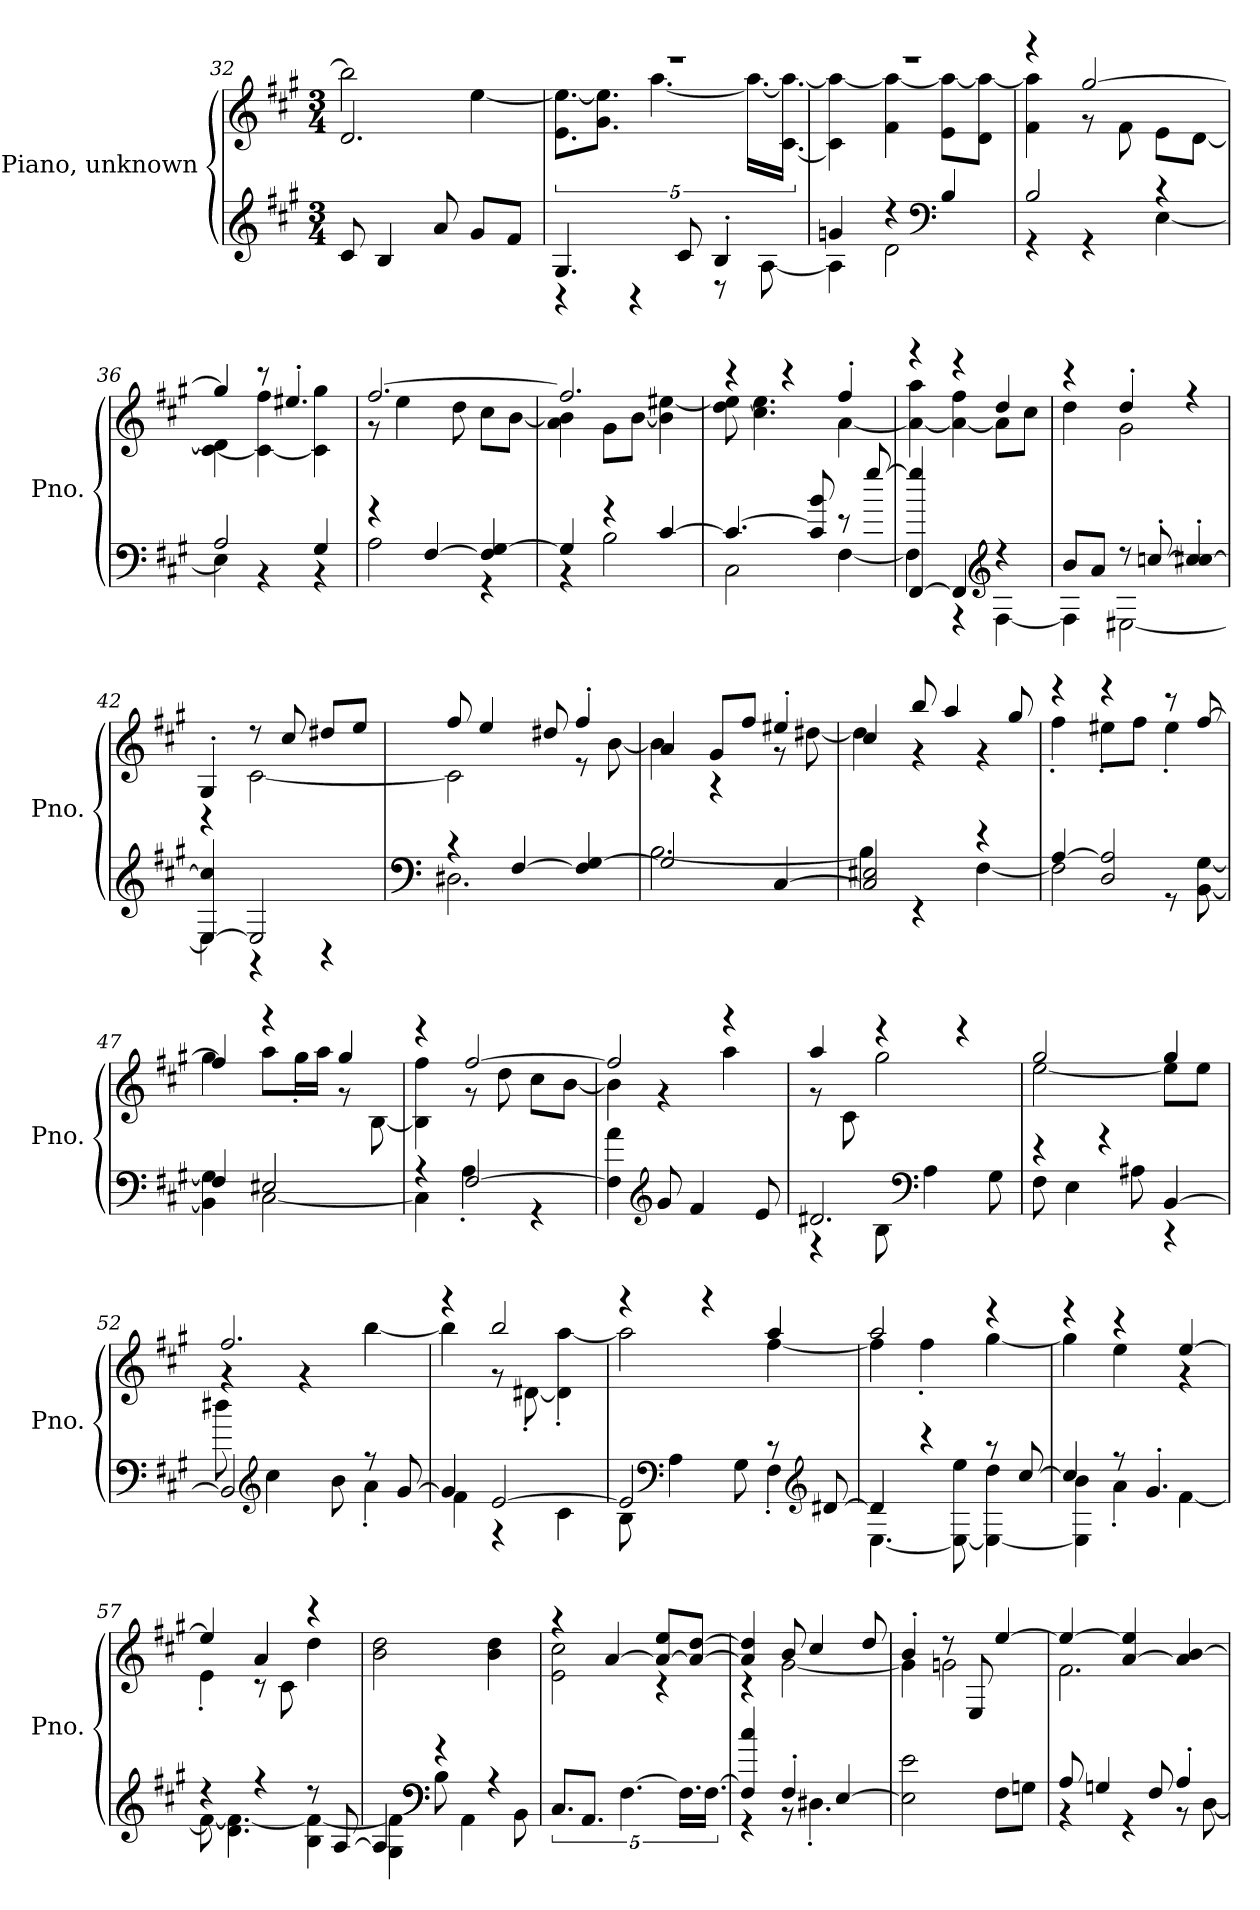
**kern	**kern
*part1	*part1
*staff2	*staff1
*I"Piano, unknown	*
*I'Pno.	*
!!LO:PB:g=z
*clefG2	*clefG2
*k[f#c#g#]	*k[f#c#g#]
*M3/4	*M3/4
=32	=32
*	*^
8c#/	2.d/	2bb\]
4B/	.	.
8a/	.	.
8g#/L	.	[4ee\
8f#/J	.	.
=33	=33	=33
*^	*	*
4.G#/	4r	2.r	10.e\ 10.ee\_L
.	.	.	10.g#\ 10.ee\]J
.	4r	.	.
.	.	.	[5.aa\
8c#/	.	.	.
4B'/	8r	.	.
.	.	.	20.aa\LL_
.	[8A\	.	.
.	.	.	[20.c#\ 20.aa\_JJ
=34	=34	=34	=34
4gn/	4A\]	2.r	4c#\] 4aa\_
4r	2d\	.	4f#\ 4aa\_
*clefF4	*	*	*
4B/	.	.	8e\ 8aa\_L
.	.	.	8d\ 8aa\_J
=35	=35	=35	=35
2B/	4r	4r	4f#\ 4aa\]
.	4r	[2gg#/	8r
.	.	.	8f#\
4r	[4E\	.	8e\L
.	.	.	[8d\J
=36	=36	=36	=36
2A/	4E\]	4gg#/]	[4c#\ 4d\]
.	4r	8r	4c#\_ 4ff#\
.	.	4.ee#X'/	.
4G#/	4r	.	4c#\] 4gg#\
!!LO:LB:g=z	!!
=37	=37	=37	=37
4r	2A\	[2.ff#/	8r
.	.	.	4ee\
[4F#/	.	.	.
.	.	.	8dd\
4F#/] [4G#/	4r	.	8cc#\L
.	.	.	[8b\J
=38	=38	=38	=38
4G#/]	4r	2.ff#/]	4a\ 4b\]
4r	2B\	.	8g#\L
.	.	.	[8b\J
[4c#/	.	.	4b\] [4ee#X\
=39	=39	=39	=39
4.c#/_	2C#\	4r	8dd\ 8ee#\_
.	.	.	4.cc#\ 4.ee#\]
.	.	4r	.
8c#/] 8b/	.	.	.
8r	[4F#\	4ff#'/	[4a\
[8gg#/	.	.	.
=40	=40	=40	=40
[4FF#/ 4gg#/]	4F#\]	4r	4a\_ 4aa\
4FF#/]	4r	4r	4a\_ 4ff#\
*clefG2	*	*	*
4r	[4F#\	4dd/	8a\L]
.	.	.	8cc#\J
=41	=41	=41	=41
8b/L	4F#\]	4r	4dd\
8a/J	.	.	.
8r	[2E#X\	4dd'/	2g#\
[8ccn'/	.	.	.
4cc/]' [4cc#X/'	.	4r	.
!!LO:LB:g=z	!!
=42	=42	=42	=42
[4E/ 4cc#/]	4E#\]	4G#'/	4r
2E/]	4r	8r	[2c#\
.	.	8cc#/	.
.	4r	8dd#X/L	.
.	.	8ee/J	.
=43	=43	=43	=43
*clefF4	*	*	*
4r	2.D#X\	8ff#/	2c#\]
.	.	4ee/	.
[4F#/	.	.	.
.	.	8dd#X/	.
4F#/] [4G#/	.	4ff#'/	8r
.	.	.	[8b\
=44	=44	=44	=44
2G#/]	[2.B\	4a/	4b\]
.	.	8g#/L	4r
.	.	8ff#/J	.
[4C#/	.	4ee#X'/	8r
.	.	.	[8dd#X\
=45	=45	=45	=45
2C#/] 2E#X/	4B\]	4cc#/	4dd#\]
.	4r	8bb/	4r
.	.	4aa/	.
4r	[4F#\	.	4r
.	.	8gg#/	.
=46	=46	=46	=46
[4A/	2F#\]	4r	4ff#'\
2D/ 2A/]	.	4r	8ee#X'\L
.	.	.	8ff#\J
.	8r	8r	4ee#'\
.	[8BB\ [8G#\	[8ff#/	.
!!LO:LB:g=z	!!
=47	=47	=47	=47
4F#/	4BB\] 4G#\]	4ff#/]	4gg#\
2E#X/	[2C#\	4r	8aa\L
.	.	.	16gg#'\L
.	.	.	16aa\JJ
.	.	4gg#/	8r
.	.	.	[8B\
=48	=48	=48	=48
4r	4C#\]	4r	4B\] 4ff#\
[2F#/	4A'\	[2ff#/	8r
.	.	.	8dd\
.	4r	.	8cc#\L
.	.	.	[8b\J
*v	*v	*	*
=49	=49	=49
4F#\] 4a\	2ff#/]	4b\]
*clefG2	*	*
8g#/	.	4r
4f#/	.	.
.	4r	4aa\
8e/	.	.
=50	=50	=50
*^	*	*
2.d#X/	4r	4aa/	8r
.	.	.	8c#\
.	8B\	4r	2gg#\
*clefF4	*	*	*
.	4A\	.	.
.	.	4r	.
.	8G#\	.	.
=51	=51	=51	=51
4r	8F#\	2gg#/	[2ee\
.	4E\	.	.
4r	.	.	.
.	8A#X\	.	.
[4BB/	4r	4gg#/	8ee\L]
.	.	.	8ee\J
!!LO:LB:g=z	!!
=52	=52	=52	=52
2BB/]	8dd#X\	2.ff#/	4r
*clefG2	*	*	*
.	4cc#\	.	.
.	.	.	4r
.	8b\	.	.
8r	4a'\	.	[4bb\
[8g#/	.	.	.
=53	=53	=53	=53
4g#/]	4f#\	4r	4bb\]
[2e/	4r	2bb/	8r
.	.	.	[8d#X'\
.	4c#\	.	4d#\]' [4aa\'
=54	=54	=54	=54
2e/]	8B\	4r	2aa\]
*clefF4	*	*	*
.	4A\	.	.
.	.	4r	.
.	8G#\	.	.
8r	4F#'\	4aa/	[4ff#\
*clefG2	*	*	*
[8d#X/	.	.	.
=55	=55	=55	=55
4d#/]	[4.E\	2aa/	4ff#\]
4r	.	.	4ff#'\
.	8E\_ 8ee\	.	.
8r	4E\_ 4dd\	4r	[4gg#\
[8cc#/	.	.	.
=56	=56	=56	=56
4cc#/]	4E\] 4b\	4r	4gg#\]
8r	4a'\	4r	4ee\
4.g#'/	.	.	.
.	[4f#\	[4ee/	4r
!!LO:LB:g=z	!!
=57	=57	=57	=57
4r	8f#\_	4ee/]	4e'\
.	4.d\ 4.f#\_	.	.
4r	.	4a/	8r
.	.	.	8c#\
8r	4B\ 4f#\_	4r	4dd\
[8A/	.	.	.
*	*	*v	*v
=58	=58	=58
4A/]	4G#\ 4f#\]	2b\ 2dd\
*clefF4	*	*
4r	8B\	.
.	4AA\	.
4r	.	4b\ 4dd\
.	8BB\	.
*v	*v	*
=59	=59
*	*^
10.C#/L	4r	2e\ 2cc#\
10.AA/J	.	.
.	[4a/	.
[5.F#\	.	.
.	8a/_ 8ee/L	4r
20.F#\LL]	.	.
.	8a/_ [8dd/J	.
[20.F#\JJ	.	.
=60	=60	=60
*^	*	*
4F#/] 4cc#/	4r	4a/] 4dd/]	4r
4F#'/	8r	8b/	[2g#\
.	4.D#X'\	4cc#/	.
[4E/	.	.	.
.	.	8dd/	.
*v	*v	*	*
=61	=61	=61
2E\] 2e\	4b'/	4g#\]
.	8r	2gn\
.	8E/	.
8F#\L	[4ee/	.
8Gn\J	.	.
!!LO:PB:g=z	!!
=62	=62	=62
*^	*	*
8A/	4r	4ee/_	2.f#\
4Gn/	.	.	.
.	4r	[4a/ 4ee/]	.
8F#/	.	.	.
4A'/	8r	4a/] [4b/	.
.	[8D\	.	.
*v	*v	*	*
*	*v	*v
=	=
*-	*-
